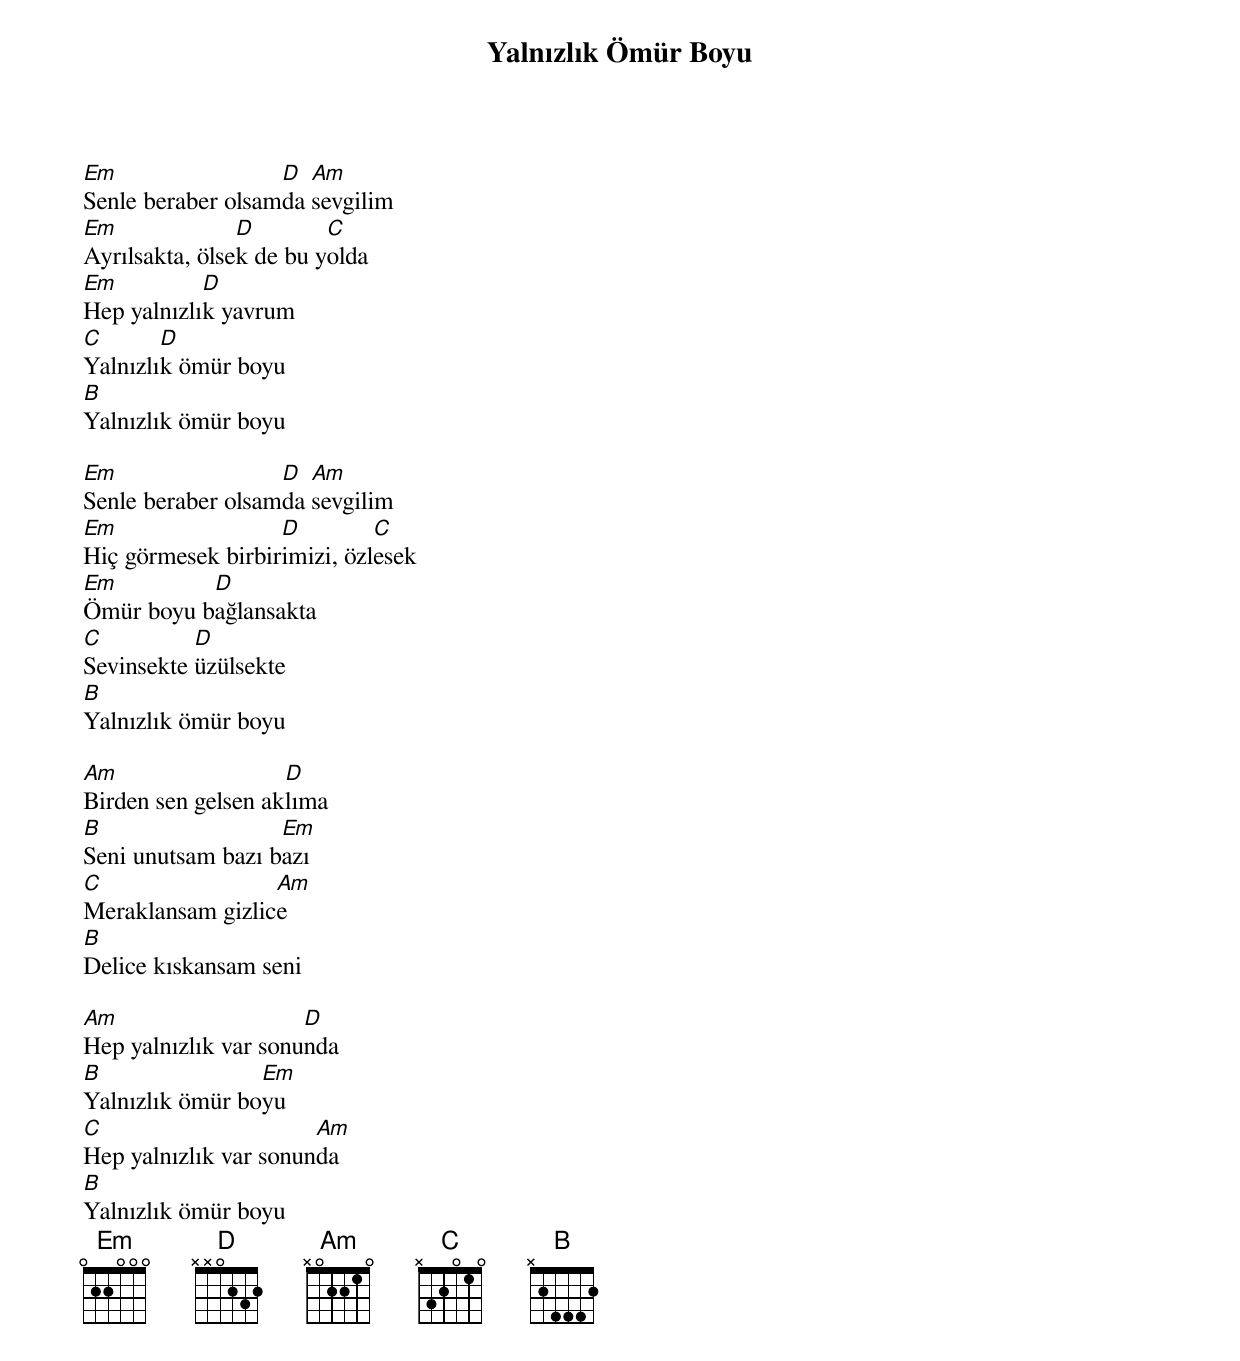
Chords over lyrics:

{title: Yalnızlık Ömür Boyu}
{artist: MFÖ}

Em                 D  Am
Senle beraber olsamda sevgilim
Em              D        C
Ayrılsakta, ölsek de bu yolda
Em          D
Hep yalnızlık yavrum
C       D
Yalnızlık ömür boyu
B
Yalnızlık ömür boyu

Em                 D  Am
Senle beraber olsamda sevgilim
Em                 D         C
Hiç görmesek birbirimizi, özlesek
Em         D
Ömür boyu bağlansakta
C          D
Sevinsekte üzülsekte
B
Yalnızlık ömür boyu

Am                  D
Birden sen gelsen aklıma
B                  Em
Seni unutsam bazı bazı
C                 Am
Meraklansam gizlice
B
Delice kıskansam seni

Am                    D
Hep yalnızlık var sonunda
B                Em
Yalnızlık ömür boyu
C                      Am
Hep yalnızlık var sonunda
B
Yalnızlık ömür boyu
